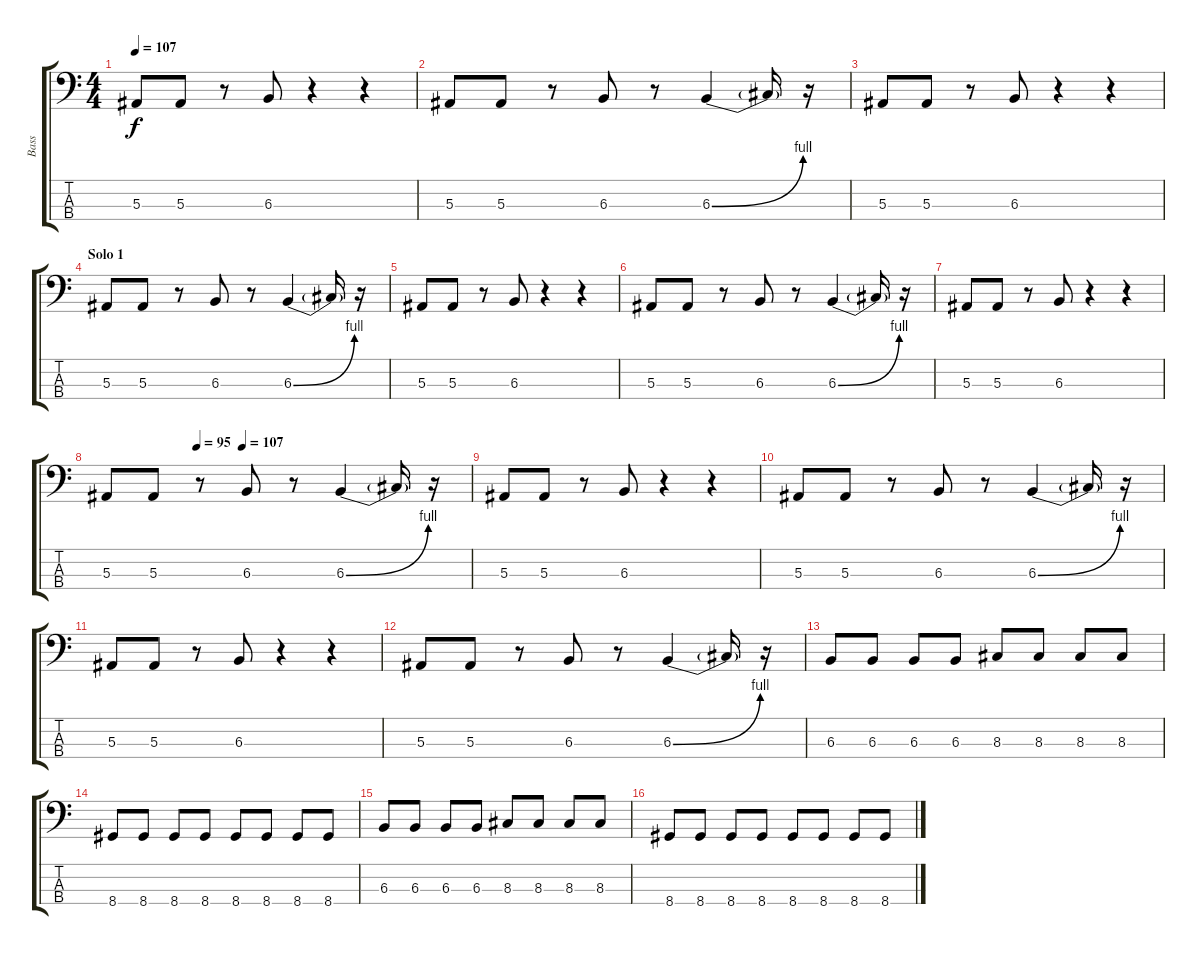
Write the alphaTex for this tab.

\track ("Bass" "Bass") {instrument electricbasspick}
\staff {score tabs}
\tuning (Eb2 Bb1 F1 C1) {hide}
\ts (4 4)
\section ("" "")
\tempo 107
\clef f4
\ks c
5.3.8{dy f} 5.3.8 r.8 6.3.8 r.4 r.4 |
5.3.8 5.3.8 r.8 6.3.8 r.8 6.3{be (bend 0 0 60 4)}.4 6.3{t}.16 r.16 |
5.3.8 5.3.8 r.8 6.3.8 r.4 r.4 |
\section ("" "Solo 1")
5.3.8 5.3.8 r.8 6.3.8 r.8 6.3{be (bend 0 0 60 4)}.4 6.3{t}.16 r.16 |
5.3.8 5.3.8 r.8 6.3.8 r.4 r.4 |
5.3.8 5.3.8 r.8 6.3.8 r.8 6.3{be (bend 0 0 60 4)}.4 6.3{t}.16 r.16 |
5.3.8 5.3.8 r.8 6.3.8 r.4 r.4 |
\tempo (95 0.25)
\tempo (107 0.375)
5.3.8 5.3.8 r.8 6.3.8 r.8 6.3{be (bend 0 0 60 4)}.4 6.3{t}.16 r.16 |
5.3.8 5.3.8 r.8 6.3.8 r.4 r.4 |
5.3.8 5.3.8 r.8 6.3.8 r.8 6.3{be (bend 0 0 60 4)}.4 6.3{t}.16 r.16 |
5.3.8 5.3.8 r.8 6.3.8 r.4 r.4 |
5.3.8 5.3.8 r.8 6.3.8 r.8 6.3{be (bend 0 0 60 4)}.4 6.3{t}.16 r.16 |
\section ("" "")
6.3.8{volume 15} 6.3.8 6.3.8 6.3.8 8.3.8 8.3.8 8.3.8 8.3.8 |
8.4.8 8.4.8 8.4.8 8.4.8 8.4.8 8.4.8 8.4.8 8.4.8 |
6.3.8 6.3.8 6.3.8 6.3.8 8.3.8 8.3.8 8.3.8 8.3.8 |
8.4.8 8.4.8 8.4.8 8.4.8 8.4.8 8.4.8 8.4.8 8.4.8
